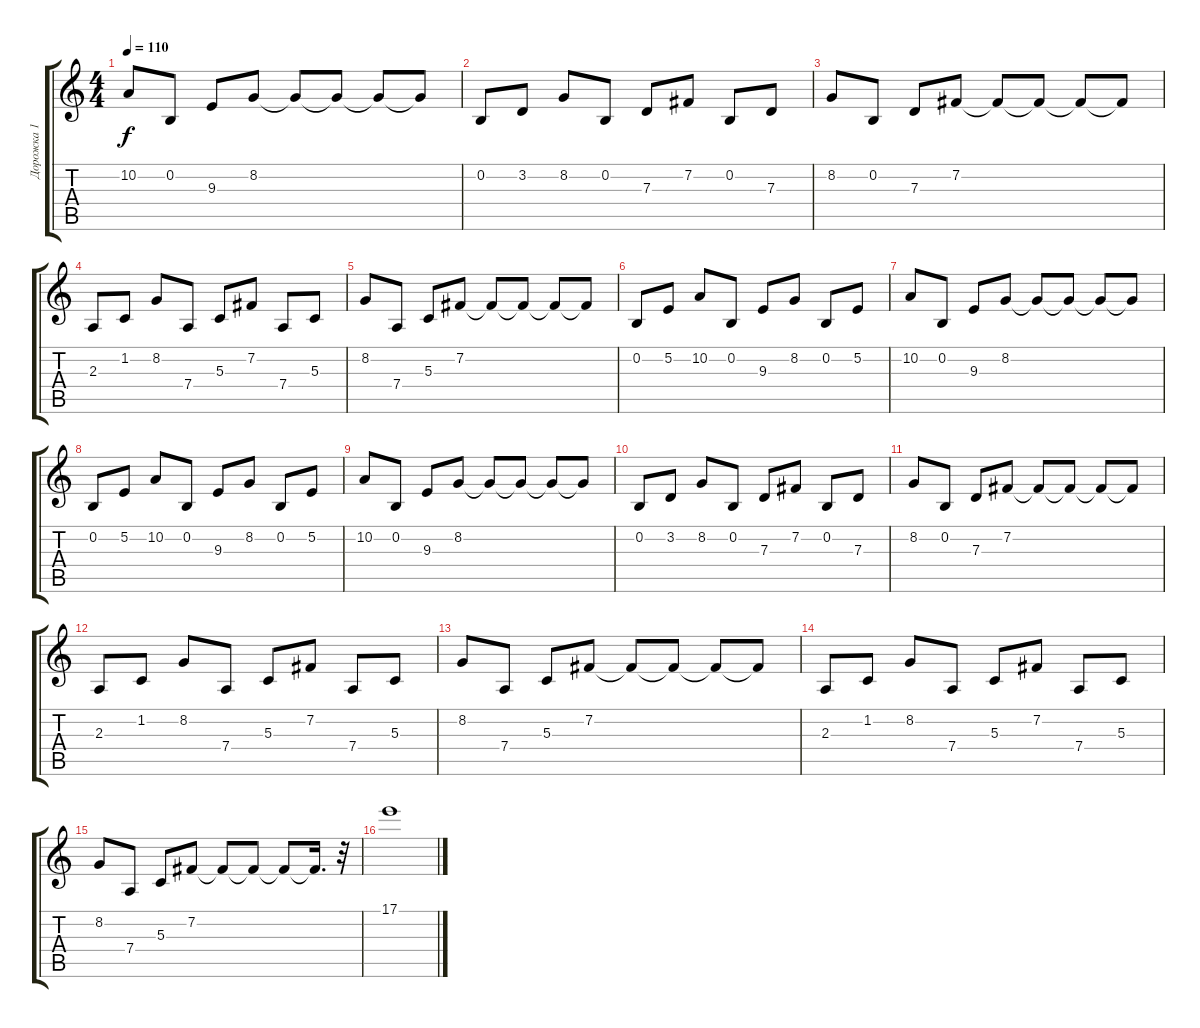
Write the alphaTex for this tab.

\track ("Дорожка 1" "Дорожка 1") {instrument musicbox}
\staff {score tabs}
\tuning (B4 B3 G3 D3 A2 E2) {hide}
\ts (4 4)
\tempo 110
\clef g2
\ks c
10.2.8{dy f} 0.2.8 9.3.8 8.2.8 8.2{t}.8 8.2{t}.8 8.2{t}.8 8.2{t}.8 |
0.2.8 3.2.8 8.2.8 0.2.8 7.3.8 7.2.8 0.2.8 7.3.8 |
8.2.8 0.2.8 7.3.8 7.2.8 7.2{t}.8 7.2{t}.8 7.2{t}.8 7.2{t}.8 |
2.3.8 1.2.8 8.2.8 7.4.8 5.3.8 7.2.8 7.4.8 5.3.8 |
8.2.8 7.4.8 5.3.8 7.2.8 7.2{t}.8 7.2{t}.8 7.2{t}.8 7.2{t}.8 |
0.2.8 5.2.8 10.2.8 0.2.8 9.3.8 8.2.8 0.2.8 5.2.8 |
10.2.8 0.2.8 9.3.8 8.2.8 8.2{t}.8 8.2{t}.8 8.2{t}.8 8.2{t}.8 |
0.2.8 5.2.8 10.2.8 0.2.8 9.3.8 8.2.8 0.2.8 5.2.8 |
10.2.8 0.2.8 9.3.8 8.2.8 8.2{t}.8 8.2{t}.8 8.2{t}.8 8.2{t}.8 |
0.2.8 3.2.8 8.2.8 0.2.8 7.3.8 7.2.8 0.2.8 7.3.8 |
8.2.8 0.2.8 7.3.8 7.2.8 7.2{t}.8 7.2{t}.8 7.2{t}.8 7.2{t}.8 |
2.3.8 1.2.8 8.2.8 7.4.8 5.3.8 7.2.8 7.4.8 5.3.8 |
8.2.8 7.4.8 5.3.8 7.2.8 7.2{t}.8 7.2{t}.8 7.2{t}.8 7.2{t}.8 |
2.3.8 1.2.8 8.2.8 7.4.8 5.3.8 7.2.8 7.4.8 5.3.8 |
8.2.8 7.4.8 5.3.8 7.2.8 7.2{t}.8 7.2{t}.8 7.2{t}.8 7.2{t}.16{d} r.32 |
17.1.1{balance 3 instrument musicbox}
